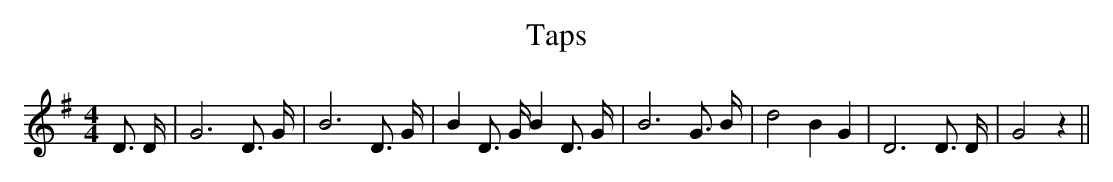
X:1
T:Taps
M:4/4
L:1/16
K:G
 D3 D| G12 D3 G| B12 D3 G| B4 D3 G B4 D3 G| B12 G3 B| d8 B4 G4| D12 D3 D|\
 G8 z4||
